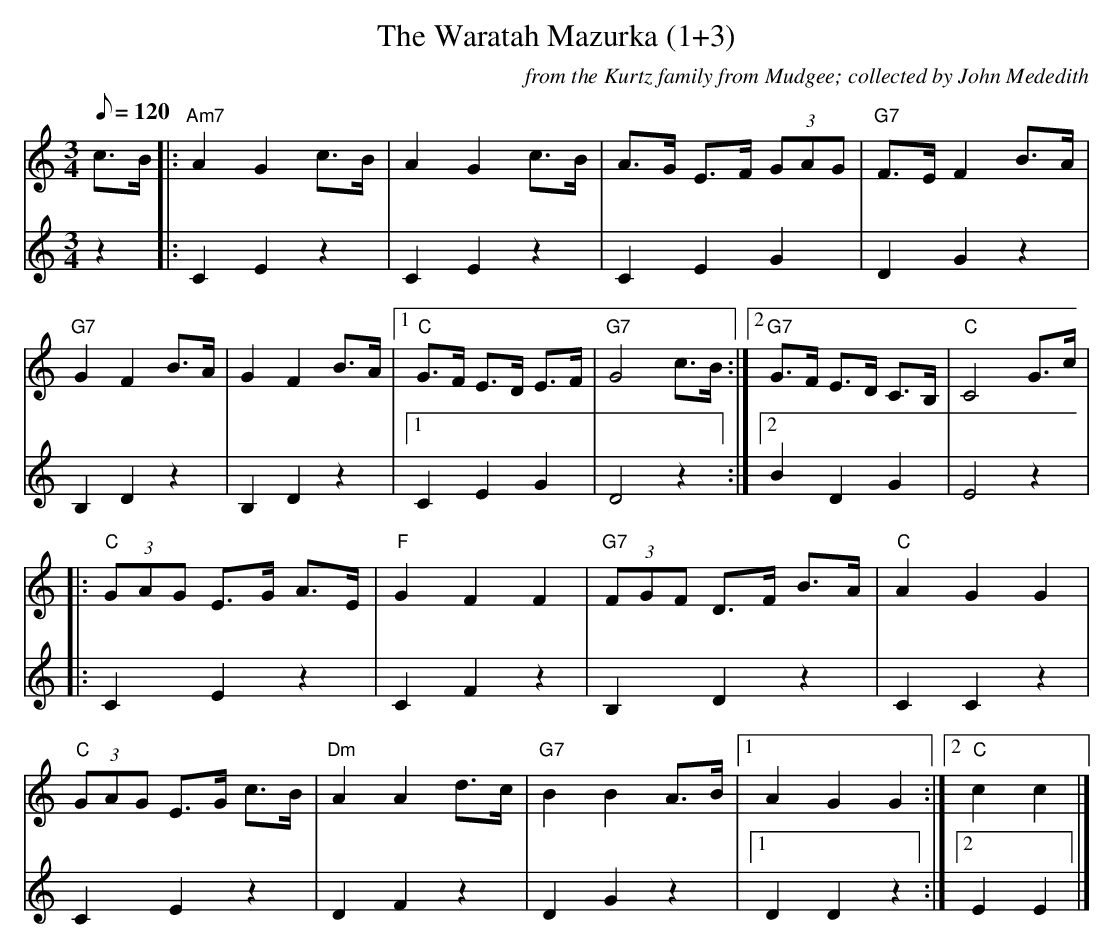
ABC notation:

X:1
T:Waratah Mazurka (1+3), The
M:3/4
L:1/8
Q:120
C:from the Kurtz family from Mudgee; collected by John Mededith
K:Cmaj
V:1
c>B|:"Am7"A2G2c>B|A2G2c>B|A>G E>F (3GAG|"G7"F>EF2B>A|
"G7"G2F2B>A|G2F2B>A|1"C"G>F E>D E>F|"G7"G4c>B:|2"G7"G>F E>D C>B, |"C"C4G>c|
|:"C"(3GAG E>G A>E|"F"G2F2F2|"G7"(3FGF D>F B>A|"C"A2G2G2|
"C"(3GAG E>G c>B|"Dm"A2A2d>c|"G7"B2B2A>B|1A2G2G2:|2"C"c2c2|]
V:3
z2|:C2E2z2|C2E2z2|C2E2G2|D2G2z2|
B,2D2z2|B,2D2z2|1C2E2G2|D4z2:|2B2D2G2|E4z2|
|:C2E2z2|C2F2z2|B,2D2z2|C2C2z2|
C2E2z2|D2F2z2|D2G2z2|1D2D2z2:|2E2E2|]
